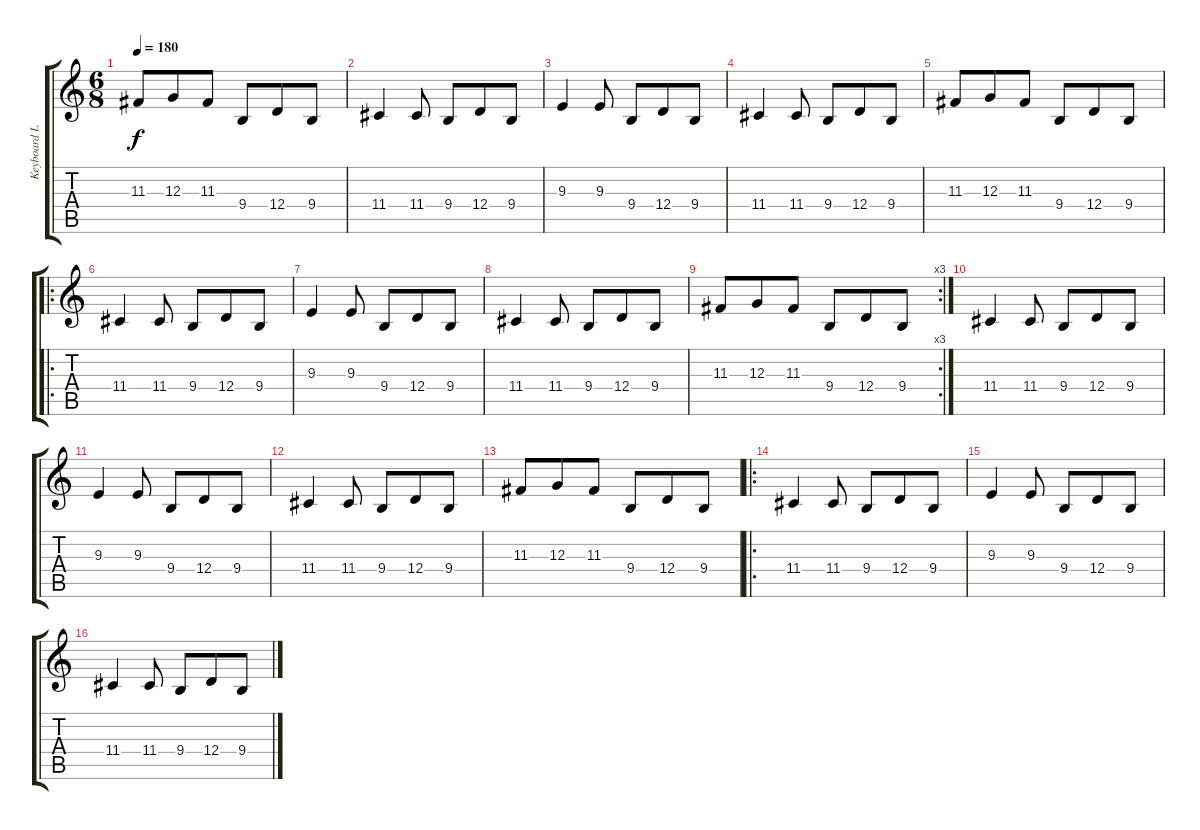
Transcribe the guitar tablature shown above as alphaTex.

\track ("Keyboard Lead" "Keyboard L") {instrument stringensemble1}
\staff {score tabs}
\tuning (E4 B3 G3 D3 A2 E2) {hide}
\ts (6 8)
\tempo 180
\clef g2
\ks c
11.3.8{dy f} 12.3.8 11.3.8 9.4.8 12.4.8 9.4.8 |
11.4.4 11.4.8 9.4.8 12.4.8 9.4.8 |
9.3.4 9.3.8 9.4.8 12.4.8 9.4.8 |
11.4.4 11.4.8 9.4.8 12.4.8 9.4.8 |
11.3.8 12.3.8 11.3.8 9.4.8 12.4.8 9.4.8 |
\ro
11.4.4 11.4.8 9.4.8 12.4.8 9.4.8 |
9.3.4 9.3.8 9.4.8 12.4.8 9.4.8 |
11.4.4 11.4.8 9.4.8 12.4.8 9.4.8 |
\rc 3
11.3.8 12.3.8 11.3.8 9.4.8 12.4.8 9.4.8 |
11.4.4 11.4.8 9.4.8 12.4.8 9.4.8 |
9.3.4 9.3.8 9.4.8 12.4.8 9.4.8 |
11.4.4 11.4.8 9.4.8 12.4.8 9.4.8 |
11.3.8 12.3.8 11.3.8 9.4.8 12.4.8 9.4.8 |
\ro
11.4.4 11.4.8 9.4.8 12.4.8 9.4.8 |
9.3.4 9.3.8 9.4.8 12.4.8 9.4.8 |
11.4.4 11.4.8 9.4.8 12.4.8 9.4.8
